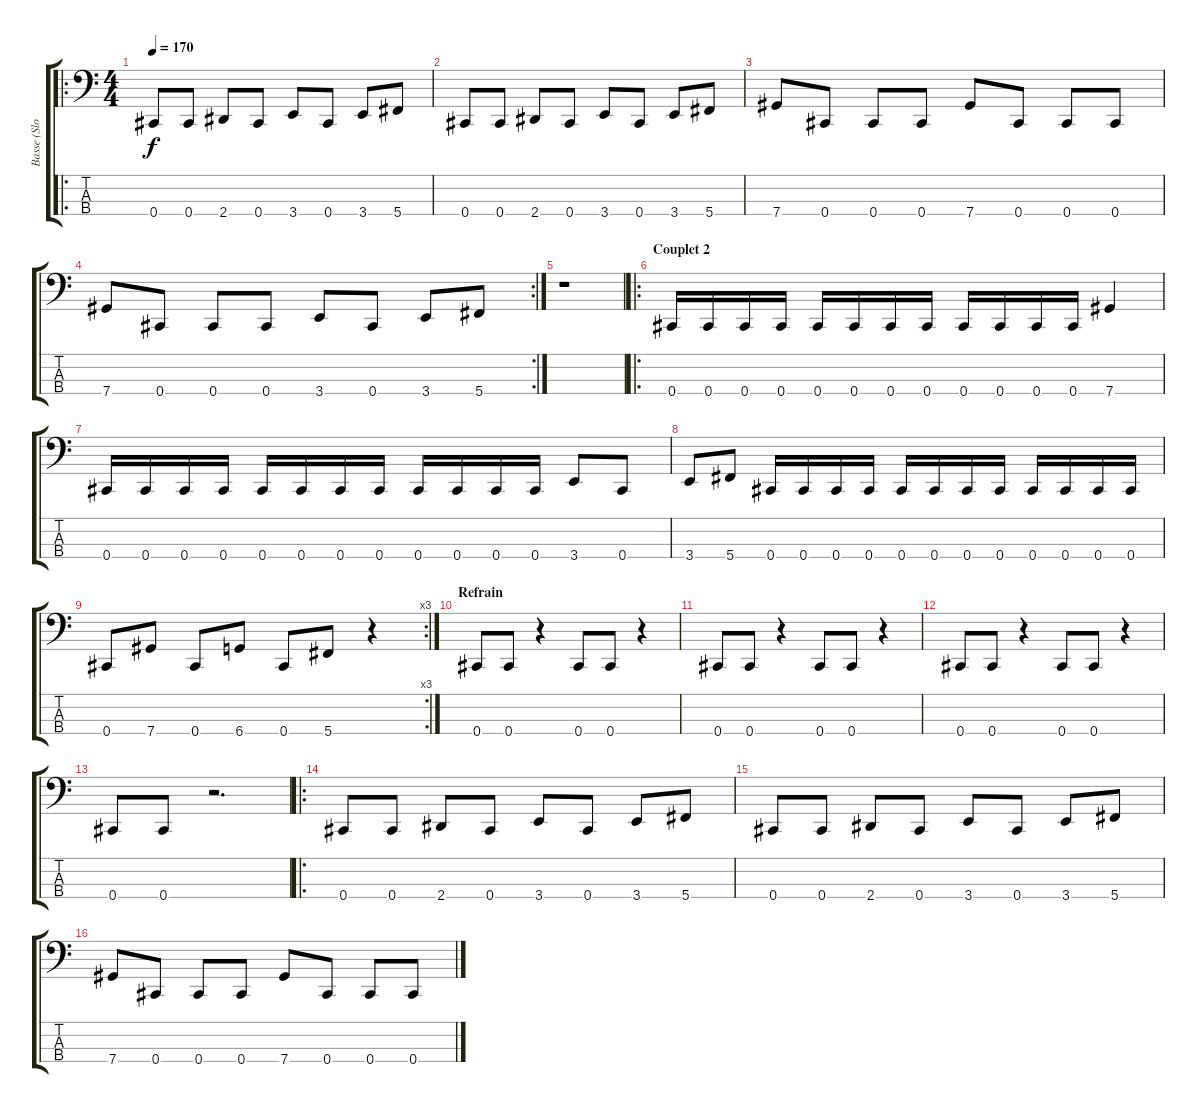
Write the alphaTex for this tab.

\track ("Basse (Sloane \"Mosey\" Jentry)" "Basse (Slo") {instrument electricbassfinger}
\staff {score tabs}
\tuning (Gb2 Db2 Ab1 Db1) {hide}
\ro
\ts (4 4)
\tempo 170
\clef f4
\ks c
0.4.8{dy f} 0.4.8 2.4.8 0.4.8 3.4.8 0.4.8 3.4.8 5.4.8 |
0.4.8 0.4.8 2.4.8 0.4.8 3.4.8 0.4.8 3.4.8 5.4.8 |
7.4.8 0.4.8 0.4.8 0.4.8 7.4.8 0.4.8 0.4.8 0.4.8 |
\rc 2
7.4.8 0.4.8 0.4.8 0.4.8 3.4.8 0.4.8 3.4.8 5.4.8 |
r.1 |
\ro
\section ("" "Couplet 2")
0.4.16 0.4.16 0.4.16 0.4.16 0.4.16 0.4.16 0.4.16 0.4.16 0.4.16 0.4.16 0.4.16 0.4.16 7.4.4 |
0.4.16 0.4.16 0.4.16 0.4.16 0.4.16 0.4.16 0.4.16 0.4.16 0.4.16 0.4.16 0.4.16 0.4.16 3.4.8 0.4.8 |
3.4.8 5.4.8 0.4.16 0.4.16 0.4.16 0.4.16 0.4.16 0.4.16 0.4.16 0.4.16 0.4.16 0.4.16 0.4.16 0.4.16 |
\rc 3
0.4.8 7.4.8 0.4.8 6.4.8 0.4.8 5.4.8 r.4 |
\section ("" "Refrain")
0.4.8 0.4.8 r.4 0.4.8 0.4.8 r.4 |
0.4.8 0.4.8 r.4 0.4.8 0.4.8 r.4 |
0.4.8 0.4.8 r.4 0.4.8 0.4.8 r.4 |
0.4.8 0.4.8 r.2{d} |
\ro
0.4.8 0.4.8 2.4.8 0.4.8 3.4.8 0.4.8 3.4.8 5.4.8 |
0.4.8 0.4.8 2.4.8 0.4.8 3.4.8 0.4.8 3.4.8 5.4.8 |
7.4.8 0.4.8 0.4.8 0.4.8 7.4.8 0.4.8 0.4.8 0.4.8
